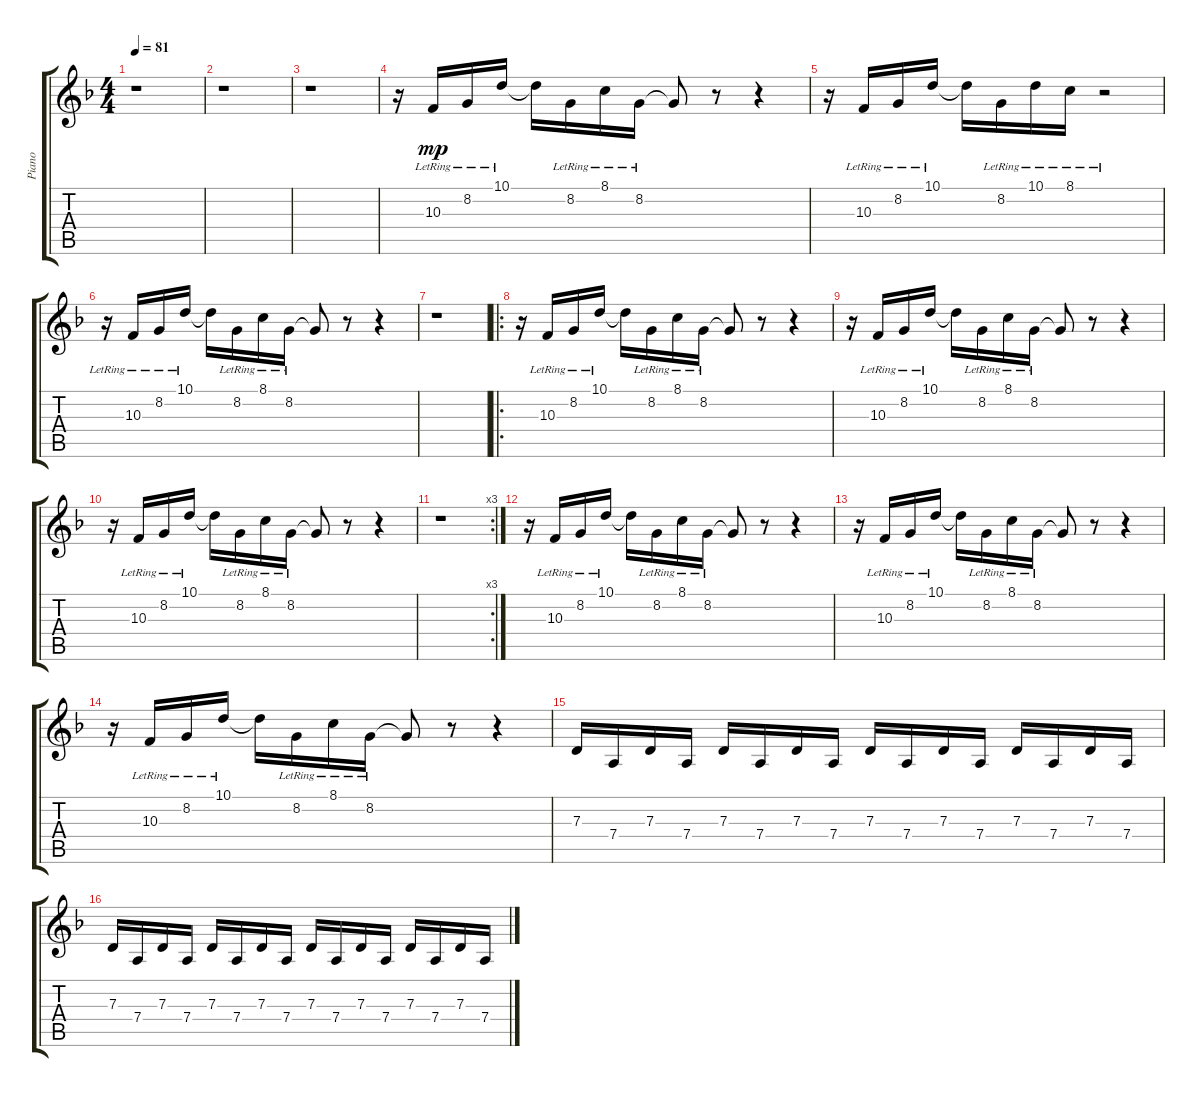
\track ("Piano" "Piano") {instrument acousticgrandpiano}
\staff {score tabs}
\tuning (E4 B3 G3 D3 A2 E2) {hide}
\ts (4 4)
\tempo 81
\clef g2
\ks f
r.1{dy mf} |
r.1 |
r.1 |
r.16 10.3{lr}.16{dy mp} 8.2{lr}.16 10.1{lr}.16 10.1{t}.16 8.2{lr}.16 8.1{lr}.16 8.2{lr}.16 8.2{t}.8 r.8 r.4 |
r.16 10.3{lr}.16 8.2{lr}.16 10.1{lr}.16 10.1{t}.16 8.2{lr}.16 10.1{lr}.16 8.1{lr}.16 r.2 |
r.16 10.3{lr}.16 8.2{lr}.16 10.1{lr}.16 10.1{t}.16 8.2{lr}.16 8.1{lr}.16 8.2{lr}.16 8.2{t}.8 r.8 r.4 |
r.1 |
\ro
r.16 10.3{lr}.16 8.2{lr}.16 10.1{lr}.16 10.1{t}.16 8.2{lr}.16 8.1{lr}.16 8.2{lr}.16 8.2{t}.8 r.8 r.4 |
r.16 10.3{lr}.16 8.2{lr}.16 10.1{lr}.16 10.1{t}.16 8.2{lr}.16 8.1{lr}.16 8.2{lr}.16 8.2{t}.8 r.8 r.4 |
r.16 10.3{lr}.16 8.2{lr}.16 10.1{lr}.16 10.1{t}.16 8.2{lr}.16 8.1{lr}.16 8.2{lr}.16 8.2{t}.8 r.8 r.4 |
\rc 3
r.1 |
r.16 10.3{lr}.16 8.2{lr}.16 10.1{lr}.16 10.1{t}.16 8.2{lr}.16 8.1{lr}.16 8.2{lr}.16 8.2{t}.8 r.8 r.4 |
r.16 10.3{lr}.16 8.2{lr}.16 10.1{lr}.16 10.1{t}.16 8.2{lr}.16 8.1{lr}.16 8.2{lr}.16 8.2{t}.8 r.8 r.4 |
r.16 10.3{lr}.16 8.2{lr}.16 10.1{lr}.16 10.1{t}.16 8.2{lr}.16 8.1{lr}.16 8.2{lr}.16 8.2{t}.8 r.8 r.4 |
7.3.16 7.4.16 7.3.16 7.4.16 7.3.16 7.4.16 7.3.16 7.4.16 7.3.16 7.4.16 7.3.16 7.4.16 7.3.16 7.4.16 7.3.16 7.4.16 |
7.3.16 7.4.16 7.3.16 7.4.16 7.3.16 7.4.16 7.3.16 7.4.16 7.3.16 7.4.16 7.3.16 7.4.16 7.3.16 7.4.16 7.3.16 7.4.16
